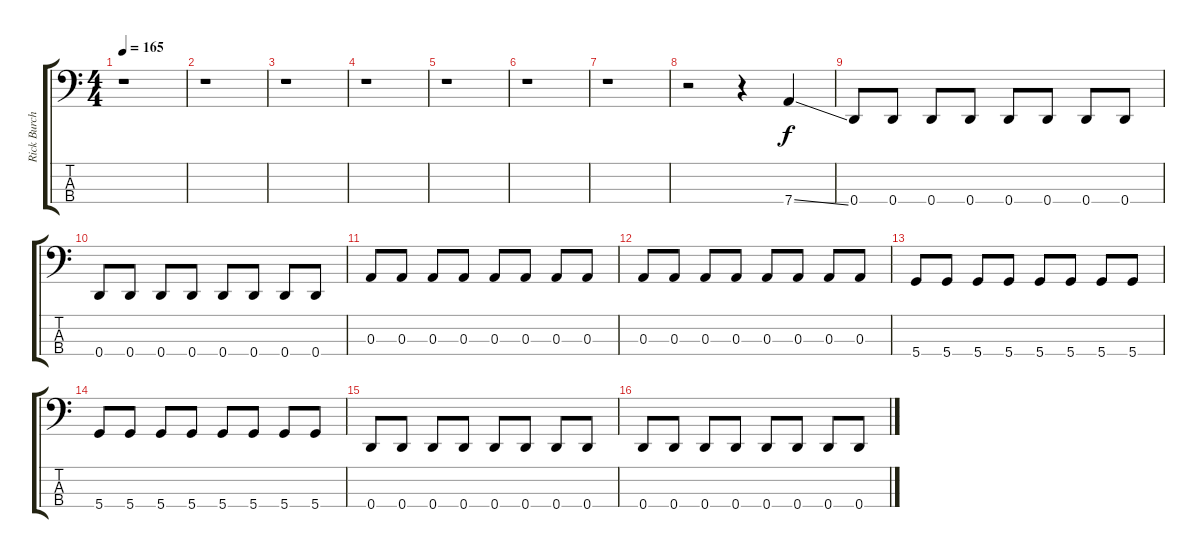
\track ("Rick Burch (Bass)" "Rick Burch") {instrument electricbasspick}
\staff {score tabs}
\tuning (G2 D2 A1 D1) {hide}
\ts (4 4)
\tempo 165
\clef f4
\ks c
r.1{dy f instrument electricbasspick} |
r.1 |
r.1 |
r.1 |
r.1 |
r.1 |
r.1 |
r.2 r.4 7.4{ss}.4 |
0.4.8 0.4.8 0.4.8 0.4.8 0.4.8 0.4.8 0.4.8 0.4.8 |
0.4.8 0.4.8 0.4.8 0.4.8 0.4.8 0.4.8 0.4.8 0.4.8 |
0.3.8 0.3.8 0.3.8 0.3.8 0.3.8 0.3.8 0.3.8 0.3.8 |
0.3.8 0.3.8 0.3.8 0.3.8 0.3.8 0.3.8 0.3.8 0.3.8 |
5.4.8 5.4.8 5.4.8 5.4.8 5.4.8 5.4.8 5.4.8 5.4.8 |
5.4.8 5.4.8 5.4.8 5.4.8 5.4.8 5.4.8 5.4.8 5.4.8 |
0.4.8 0.4.8 0.4.8 0.4.8 0.4.8 0.4.8 0.4.8 0.4.8 |
0.4.8 0.4.8 0.4.8 0.4.8 0.4.8 0.4.8 0.4.8 0.4.8
